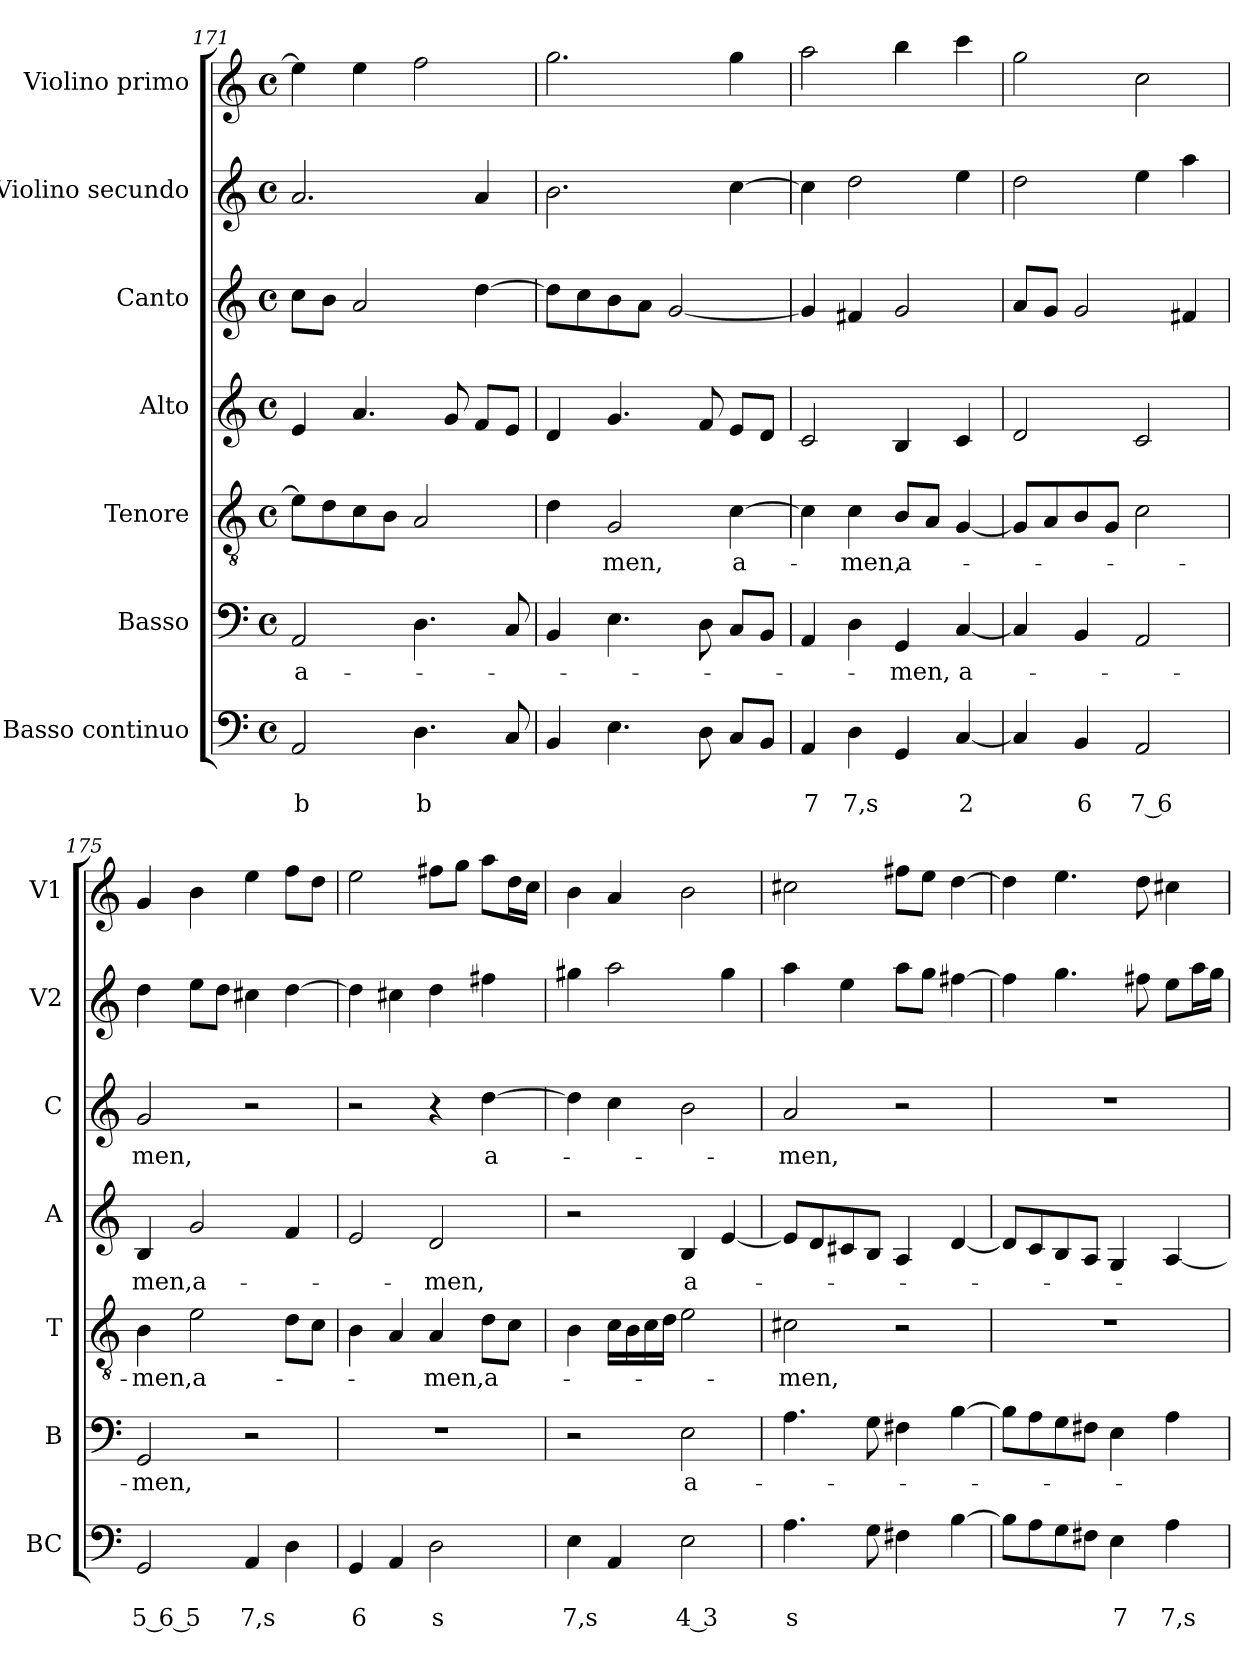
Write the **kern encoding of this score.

**kern	**text	**text	**kern	**text	**kern	**text	**kern	**text	**kern	**text	**kern	**kern
*part7	*part7	*part7	*part6	*part6	*part5	*part5	*part4	*part4	*part3	*part3	*part2	*part1
*staff7	*staff7	*staff7	*staff6	*staff6	*staff5	*staff5	*staff4	*staff4	*staff3	*staff3	*staff2	*staff1
*I"Basso continuo	*	*	*I"Basso	*	*I"Tenore	*	*I"Alto	*	*I"Canto	*	*I"Violino secundo	*I"Violino primo
*I'BC	*	*	*I'B	*	*I'T	*	*I'A	*	*I'C	*	*I'V2	*I'V1
*clefF4	*	*	*clefF4	*	*clefGv2	*	*clefG2	*	*clefG2	*	*clefG2	*clefG2
*k[]	*	*	*k[]	*	*k[]	*	*k[]	*	*k[]	*	*k[]	*k[]
*C:	*	*	*C:	*	*C:	*	*C:	*	*C:	*	*C:	*C:
*M4/4	*	*	*M4/4	*	*M4/4	*	*M4/4	*	*M4/4	*	*M4/4	*M4/4
*met(c)	*	*	*met(c)	*	*met(c)	*	*met(c)	*	*met(c)	*	*met(c)	*met(c)
=171	=171	=171	=171	=171	=171	=171	=171	=171	=171	=171	=171	=171
!	!	!LO:LY:b	!	!LO:LY:b	!	!	!	!	!	!	!	!
2AA/	.	b	2AA/	a-	8e\L]	.	4e/	.	8cc\L	.	2.a/	4ee\]
.	.	.	.	.	8d\	.	.	.	8b\J	.	.	.
.	.	.	.	.	8c\	.	4.a/	.	2a/	.	.	4ee\
.	.	.	.	.	8B\J	.	.	.	.	.	.	.
!	!	!LO:LY:b	!	!	!	!	!	!	!	!	!	!
4.D\	.	b	4.D\	.	2A/	.	.	.	.	.	.	2ff\
.	.	.	.	.	.	.	8g/	.	.	.	.	.
.	.	.	.	.	.	.	8f/L	.	[4dd\	.	4a/	.
8C/	.	.	8C/	.	.	.	8e/J	.	.	.	.	.
!!LO:PB:g=z
=172	=172	=172	=172	=172	=172	=172	=172	=172	=172	=172	=172	=172
4BB/	.	.	4BB/	.	4d\	.	4d/	.	8dd\L]	.	2.b\	2.gg\
.	.	.	.	.	.	.	.	.	8cc\	.	.	.
!	!	!	!	!	!	!LO:LY:b	!	!	!	!	!	!
4.E\	.	.	4.E\	.	2G/	-men,	4.g/	.	8b\	.	.	.
.	.	.	.	.	.	.	.	.	8a\J	.	.	.
.	.	.	.	.	.	.	.	.	[2g/	.	.	.
8D\	.	.	8D\	.	.	.	8f/	.	.	.	.	.
!	!	!	!	!	!	!LO:LY:b	!	!	!	!	!	!
8C/L	.	.	8C/L	.	[4c\	a-	8e/L	.	.	.	[4cc\	4gg\
8BB/J	.	.	8BB/J	.	.	.	8d/J	.	.	.	.	.
=173	=173	=173	=173	=173	=173	=173	=173	=173	=173	=173	=173	=173
!	!	!LO:LY:b	!	!	!	!	!	!	!	!	!	!
4AA/	.	7	4AA/	.	4c\]	.	2c/	.	4g/]	.	4cc\]	2aa\
!	!	!LO:LY:b	!	!	!	!LO:LY:b	!	!	!	!	!	!
4D\	.	7,s	4D\	.	4c\	-men,	.	.	4f#X/	.	2dd\	.
!	!	!	!	!LO:LY:b	!	!LO:LY:b	!	!	!	!	!	!
4GG/	.	.	4GG/	-men,	8B/L	a-	4B/	.	2g/	.	.	4bb\
.	.	.	.	.	8A/J	.	.	.	.	.	.	.
!	!	!LO:LY:b	!	!LO:LY:b	!	!	!	!	!	!	!	!
[4C/	.	2	[4C/	a-	[4G/	.	4c/	.	.	.	4ee\	4ccc\
=174	=174	=174	=174	=174	=174	=174	=174	=174	=174	=174	=174	=174
4C/]	.	.	4C/]	.	8G/L]	.	2d/	.	8a/L	.	2dd\	2gg\
.	.	.	.	.	8A/	.	.	.	8g/J	.	.	.
!	!	!LO:LY:b	!	!	!	!	!	!	!	!	!	!
4BB/	.	6	4BB/	.	8B/	.	.	.	2g/	.	.	.
.	.	.	.	.	8G/J	.	.	.	.	.	.	.
!	!	!LO:LY:b	!	!	!	!	!	!	!	!	!	!
2AA/	.	7 6	2AA/	.	2c\	.	2c/	.	.	.	4ee\	2cc\
.	.	.	.	.	.	.	.	.	4f#X/	.	4aa\	.
=175	=175	=175	=175	=175	=175	=175	=175	=175	=175	=175	=175	=175
!	!	!LO:LY:b	!	!LO:LY:b	!	!LO:LY:b	!	!LO:LY:b	!	!LO:LY:b	!	!
2GG/	.	5 6 5	2GG/	-men,	4B\	-men,	4B/	-men,	2g/	-men,	4dd\	4g/
!	!	!	!	!	!	!LO:LY:b	!	!LO:LY:b	!	!	!	!
.	.	.	.	.	2e\	a-	2g/	a-	.	.	8ee\L	4b\
.	.	.	.	.	.	.	.	.	.	.	8dd\J	.
!	!	!LO:LY:b	!	!	!	!	!	!	!	!	!	!
4AA/	.	7,s	2r	.	.	.	.	.	2r	.	4cc#X\	4ee\
4D\	.	.	.	.	8d\L	.	4f/	.	.	.	[4dd\	8ff\L
.	.	.	.	.	8c\J	.	.	.	.	.	.	8dd\J
=176	=176	=176	=176	=176	=176	=176	=176	=176	=176	=176	=176	=176
!	!	!LO:LY:b	!	!	!	!	!	!	!	!	!	!
4GG/	.	6	1r	.	4B\	.	2e/	.	2r	.	4dd\]	2ee\
4AA/	.	.	.	.	4A/	.	.	.	.	.	4cc#X\	.
!	!	!LO:LY:b	!	!	!	!LO:LY:b	!	!LO:LY:b	!	!	!	!
2D\	.	s	.	.	4A/	-men,	2d/	-men,	4r	.	4dd\	8ff#X\L
.	.	.	.	.	.	.	.	.	.	.	.	8gg\J
!	!	!	!	!	!	!LO:LY:b	!	!	!	!LO:LY:b	!	!
.	.	.	.	.	8d\L	a-	.	.	[4dd\	a-	4ff#X\	8aa\L
.	.	.	.	.	8c\J	.	.	.	.	.	.	16dd\L
.	.	.	.	.	.	.	.	.	.	.	.	16cc\JJ
=177	=177	=177	=177	=177	=177	=177	=177	=177	=177	=177	=177	=177
!	!	!LO:LY:b	!	!	!	!	!	!	!	!	!	!
4E\	.	7,s	2r	.	4B\	.	2r	.	4dd\]	.	4gg#X\	4b\
4AA/	.	.	.	.	16c\LL	.	.	.	4cc\	.	2aa\	4a/
.	.	.	.	.	16B\	.	.	.	.	.	.	.
.	.	.	.	.	16c\	.	.	.	.	.	.	.
.	.	.	.	.	16d\JJ	.	.	.	.	.	.	.
!	!	!LO:LY:b	!	!LO:LY:b	!	!	!	!LO:LY:b	!	!	!	!
2E\	.	4 3	2E\	a-	2e\	.	4B/	a-	2b\	.	.	2b\
.	.	.	.	.	.	.	[4e/	.	.	.	4gg#\	.
!!LO:LB:g=z
=178	=178	=178	=178	=178	=178	=178	=178	=178	=178	=178	=178	=178
!	!	!LO:LY:b	!	!	!	!LO:LY:b	!	!	!	!LO:LY:b	!	!
4.A\	.	s	4.A\	.	2c#X\	-men,	8e/L]	.	2a/	-men,	4aa\	2cc#X\
.	.	.	.	.	.	.	8d/	.	.	.	.	.
.	.	.	.	.	.	.	8c#X/	.	.	.	4ee\	.
8G\	.	.	8G\	.	.	.	8B/J	.	.	.	.	.
4F#X\	.	.	4F#X\	.	2r	.	4A/	.	2r	.	8aa\L	8ff#X\L
.	.	.	.	.	.	.	.	.	.	.	8gg\J	8ee\J
[4B\	.	.	[4B\	.	.	.	[4d/	.	.	.	[4ff#X\	[4dd\
=179	=179	=179	=179	=179	=179	=179	=179	=179	=179	=179	=179	=179
8B\L]	.	.	8B\L]	.	1r	.	8d/L]	.	1r	.	4ff#\]	4dd\]
8A\	.	.	8A\	.	.	.	8c/	.	.	.	.	.
8G\	.	.	8G\	.	.	.	8B/	.	.	.	4.gg\	4.ee\
8F#X\J	.	.	8F#X\J	.	.	.	8A/J	.	.	.	.	.
!	!	!LO:LY:b	!	!	!	!	!	!	!	!	!	!
4E\	.	7	4E\	.	.	.	4G/	.	.	.	.	.
.	.	.	.	.	.	.	.	.	.	.	8ff#X\	8dd\
!	!	!LO:LY:b	!	!	!	!	!	!	!	!	!	!
4A\	.	7,s	4A\	.	.	.	[4A/	.	.	.	8ee\L	4cc#X\
.	.	.	.	.	.	.	.	.	.	.	16aa\L	.
.	.	.	.	.	.	.	.	.	.	.	16gg\JJ	.
=	=	=	=	=	=	=	=	=	=	=	=	=
*-	*-	*-	*-	*-	*-	*-	*-	*-	*-	*-	*-	*-
